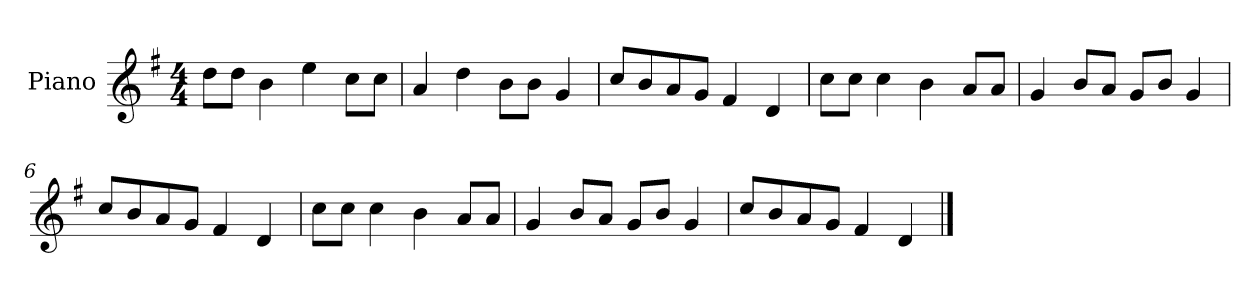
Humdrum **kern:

**kern
*part1
*staff1
*I"Piano
*I'P-no
*clefG2
*k[f#]
*M4/4
*MM90
=1
8dd\L
8dd\J
4b\
4ee\
8cc\L
8cc\J
=2
4a/
4dd\
8b\L
8b\J
4g/
=3
8cc/L
8b/
8a/
8g/J
4f#/
4d/
=4
8cc\L
8cc\J
4cc\
4b\
8a/L
8a/J
=5
4g/
8b/L
8a/J
8g/L
8b/J
4g/
=6
8cc/L
8b/
8a/
8g/J
4f#/
4d/
!!LO:LB:g=z
=7
8cc\L
8cc\J
4cc\
4b\
8a/L
8a/J
=8
4g/
8b/L
8a/J
8g/L
8b/J
4g/
=9
8cc/L
8b/
8a/
8g/J
4f#/
4d/
==
*-
